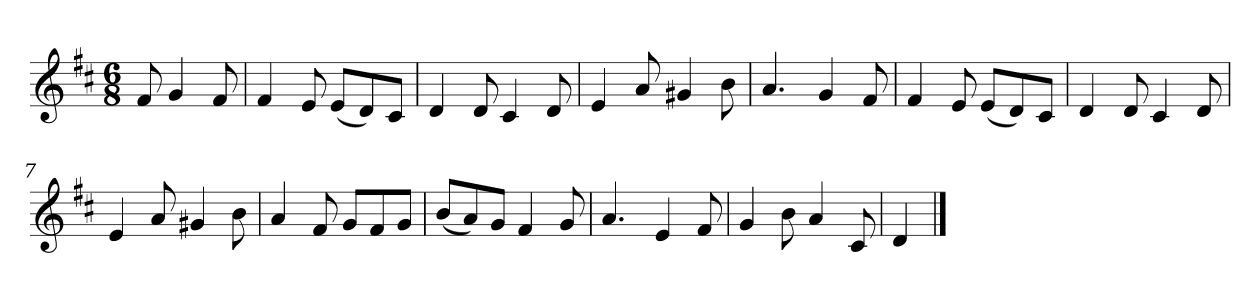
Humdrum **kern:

**kern
*part1
*staff1
*k[f#c#]
*M6/8
*MM120
=
8f#
4g
8f#
=1
4f#
8e
(8eL
8d)
8c#J
=2
4d
8d
4c#
8d
=3
4e
8a
4g#X
8b
=4
4.a
4g
8f#
=5
4f#
8e
(8eL
8d)
8c#J
=6
4d
8d
4c#
8d
=7
4e
8a
4g#X
8b
=8
4a
8f#
8gL
8f#
8gJ
=9
(8bL
8a)
8gJ
4f#
8g
=10
4.a
4e
8f#
=11
4g
8b
4a
8c#
=12
4d
==
*-
